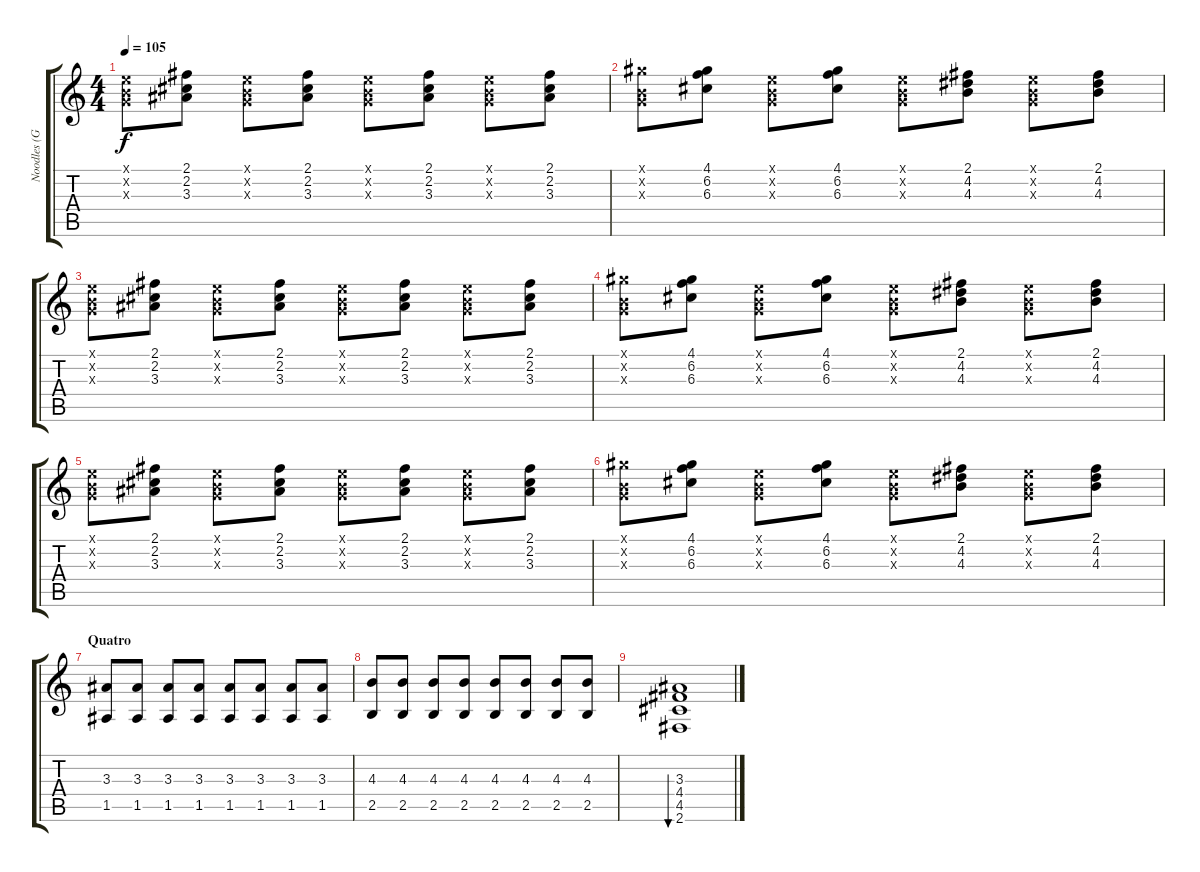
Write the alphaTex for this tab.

\track ("Noodles (Guitar)" "Noodles (G") {instrument electricguitarclean}
\staff {score tabs}
\tuning (E4 B3 G3 D3 A2 E2) {hide}
\ts (4 4)
\tempo 105
\clef g2
\ks c
(0.1{x} 0.2{x} 0.3{x}).8{dy f} (2.1 2.2 3.3).8 (0.1{x} 0.2{x} 0.3{x}).8 (2.1 2.2 3.3).8 (0.1{x} 0.2{x} 0.3{x}).8 (2.1 2.2 3.3).8 (0.1{x} 0.2{x} 0.3{x}).8 (2.1 2.2 3.3).8 |
(4.1{x} 0.2{x} 0.3{x}).8 (4.1 6.2 6.3).8 (0.1{x} 0.2{x} 0.3{x}).8 (4.1 6.2 6.3).8 (0.1{x} 0.2{x} 0.3{x}).8 (2.1 4.2 4.3).8 (0.1{x} 0.2{x} 0.3{x}).8 (2.1 4.2 4.3).8 |
(0.1{x} 0.2{x} 0.3{x}).8 (2.1 2.2 3.3).8 (0.1{x} 0.2{x} 0.3{x}).8 (2.1 2.2 3.3).8 (0.1{x} 0.2{x} 0.3{x}).8 (2.1 2.2 3.3).8 (0.1{x} 0.2{x} 0.3{x}).8 (2.1 2.2 3.3).8 |
(4.1{x} 0.2{x} 0.3{x}).8 (4.1 6.2 6.3).8 (0.1{x} 0.2{x} 0.3{x}).8 (4.1 6.2 6.3).8 (0.1{x} 0.2{x} 0.3{x}).8 (2.1 4.2 4.3).8 (0.1{x} 0.2{x} 0.3{x}).8 (2.1 4.2 4.3).8 |
(0.1{x} 0.2{x} 0.3{x}).8 (2.1 2.2 3.3).8 (0.1{x} 0.2{x} 0.3{x}).8 (2.1 2.2 3.3).8 (0.1{x} 0.2{x} 0.3{x}).8 (2.1 2.2 3.3).8 (0.1{x} 0.2{x} 0.3{x}).8 (2.1 2.2 3.3).8 |
(4.1{x} 0.2{x} 0.3{x}).8 (4.1 6.2 6.3).8 (0.1{x} 0.2{x} 0.3{x}).8 (4.1 6.2 6.3).8 (0.1{x} 0.2{x} 0.3{x}).8 (2.1 4.2 4.3).8 (0.1{x} 0.2{x} 0.3{x}).8 (2.1 4.2 4.3).8 |
\section ("" "Quatro")
(3.3 1.5).8 (3.3 1.5).8 (3.3 1.5).8 (3.3 1.5).8 (3.3 1.5).8 (3.3 1.5).8 (3.3 1.5).8 (3.3 1.5).8 |
(4.3 2.5).8 (4.3 2.5).8 (4.3 2.5).8 (4.3 2.5).8 (4.3 2.5).8 (4.3 2.5).8 (4.3 2.5).8 (4.3 2.5).8 |
(3.3 4.4 4.5 2.6).1{bu 60}
